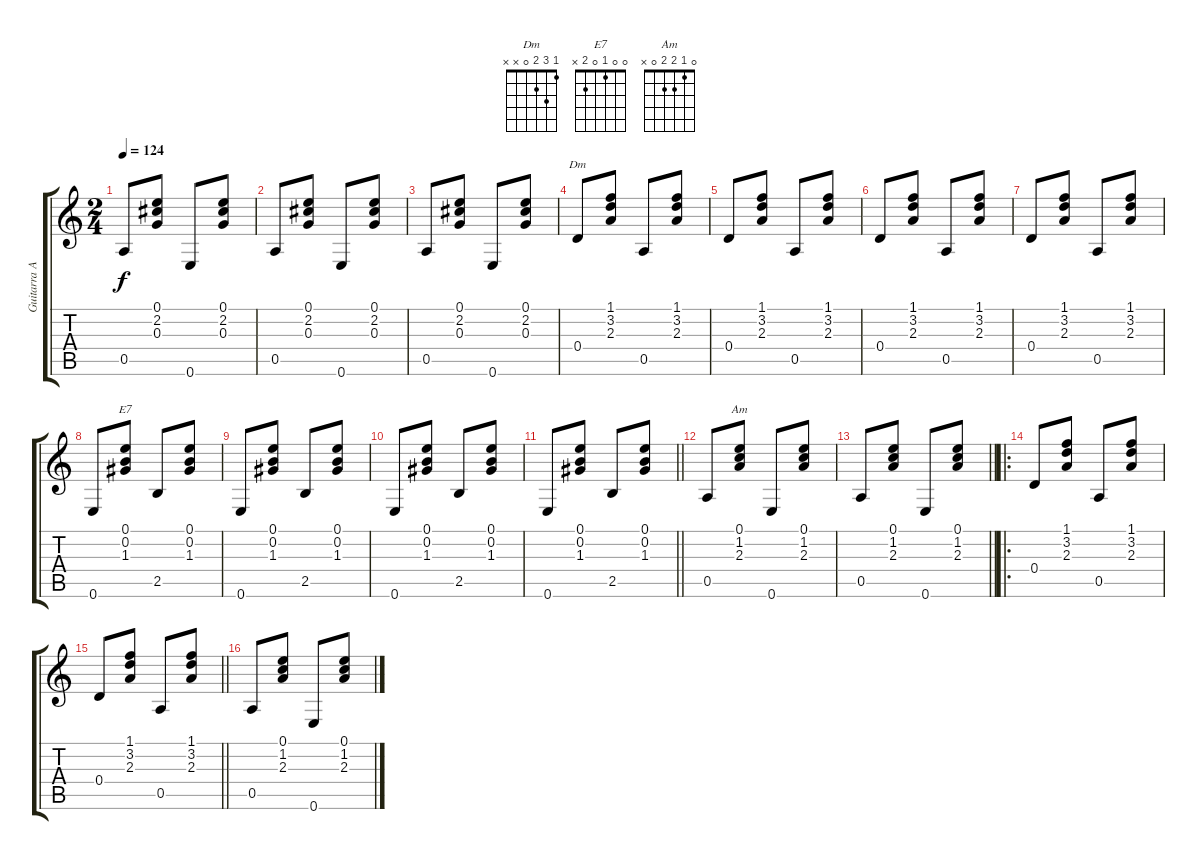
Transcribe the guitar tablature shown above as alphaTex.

\track ("Guitarra Acompañante" "Guitarra A") {instrument acousticguitarnylon}
\staff {score tabs}
\tuning (E4 B3 G3 D3 A2 E2) {hide}
\chord ("Dm" 1 3 2 0 x x)
\chord ("E7" 0 0 1 0 2 x)
\chord ("Am" 0 1 2 2 0 x)
\ts (2 4)
\tempo 124
\clef g2
\ks c
0.5.8{dy f} (0.1 2.2 0.3).8 0.6.8 (0.1 2.2 0.3).8 |
0.5.8 (0.1 2.2 0.3).8 0.6.8 (0.1 2.2 0.3).8 |
0.5.8 (0.1 2.2 0.3).8 0.6.8 (0.1 2.2 0.3).8 |
0.4.8{ch "Dm"} (1.1 3.2 2.3).8 0.5.8 (1.1 3.2 2.3).8 |
0.4.8 (1.1 3.2 2.3).8 0.5.8 (1.1 3.2 2.3).8 |
0.4.8 (1.1 3.2 2.3).8 0.5.8 (1.1 3.2 2.3).8 |
0.4.8 (1.1 3.2 2.3).8 0.5.8 (1.1 3.2 2.3).8 |
0.6.8 (0.1 0.2 1.3).8{ch "E7"} 2.5.8 (0.1 0.2 1.3).8 |
0.6.8 (0.1 0.2 1.3).8 2.5.8 (0.1 0.2 1.3).8 |
0.6.8 (0.1 0.2 1.3).8 2.5.8 (0.1 0.2 1.3).8 |
\barLineRight lightlight
0.6.8 (0.1 0.2 1.3).8 2.5.8 (0.1 0.2 1.3).8 |
0.5.8 (0.1 1.2 2.3).8{ch "Am"} 0.6.8 (0.1 1.2 2.3).8 |
\barLineRight lightlight
0.5.8 (0.1 1.2 2.3).8 0.6.8 (0.1 1.2 2.3).8 |
\ro
0.4.8 (1.1 3.2 2.3).8 0.5.8 (1.1 3.2 2.3).8 |
\barLineRight lightlight
0.4.8 (1.1 3.2 2.3).8 0.5.8 (1.1 3.2 2.3).8 |
0.5.8 (0.1 1.2 2.3).8 0.6.8 (0.1 1.2 2.3).8
